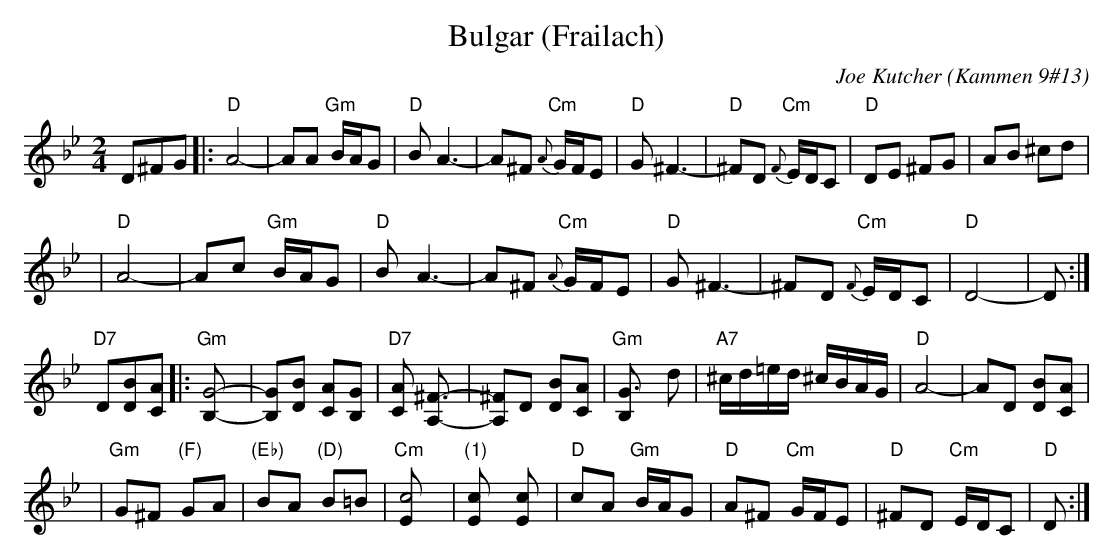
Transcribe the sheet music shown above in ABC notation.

X:1
T: Bulgar (Frailach)
C: Joe Kutcher (Kammen 9#13)
M: 2/4
L: 1/8
K: Dphr
D^FG \
|: "D"A4-    | AA "Gm"B/A/G        | "D"B A3-  | A^F  "Cm"{A}G/F/E \
|  "D"G ^F3- | "D"^FD "Cm"{F}E/D/C | "D"DE ^FG | AB ^cd            |
|  "D"A4-    | Ac "Gm"B/A/G        | "D"B A3-  | A^F  "Cm"{A}G/F/E \
|  "D"G ^F3- | ^FD "Cm"{F}E/D/C    | "D"D4-    | D :|
"D7"D[BD][AC] \
|: "Gm"[G4B,]-     | [GB,][BD] [AC][GB,]      | "D7"[AC] [^F3A,]- | [^FA,]D [BD][AC] \
|  "Gm"[G3B,] d    | "A7"^c/d/=e/d/ ^c/B/A/G/ | "D"A4-            | AD [BD][AC]      |
|  "Gm"G^F "(F)"GA | "(Eb)"BA "(D)"B=B        | "Cm"[c4E]         | "(1)"[c2E] [c2E]      \
|  "D"cA "Gm"B/A/G | "D"A^F "Cm"G/F/E         | "D"^FD "Cm"E/D/C  | "D"D  :|
